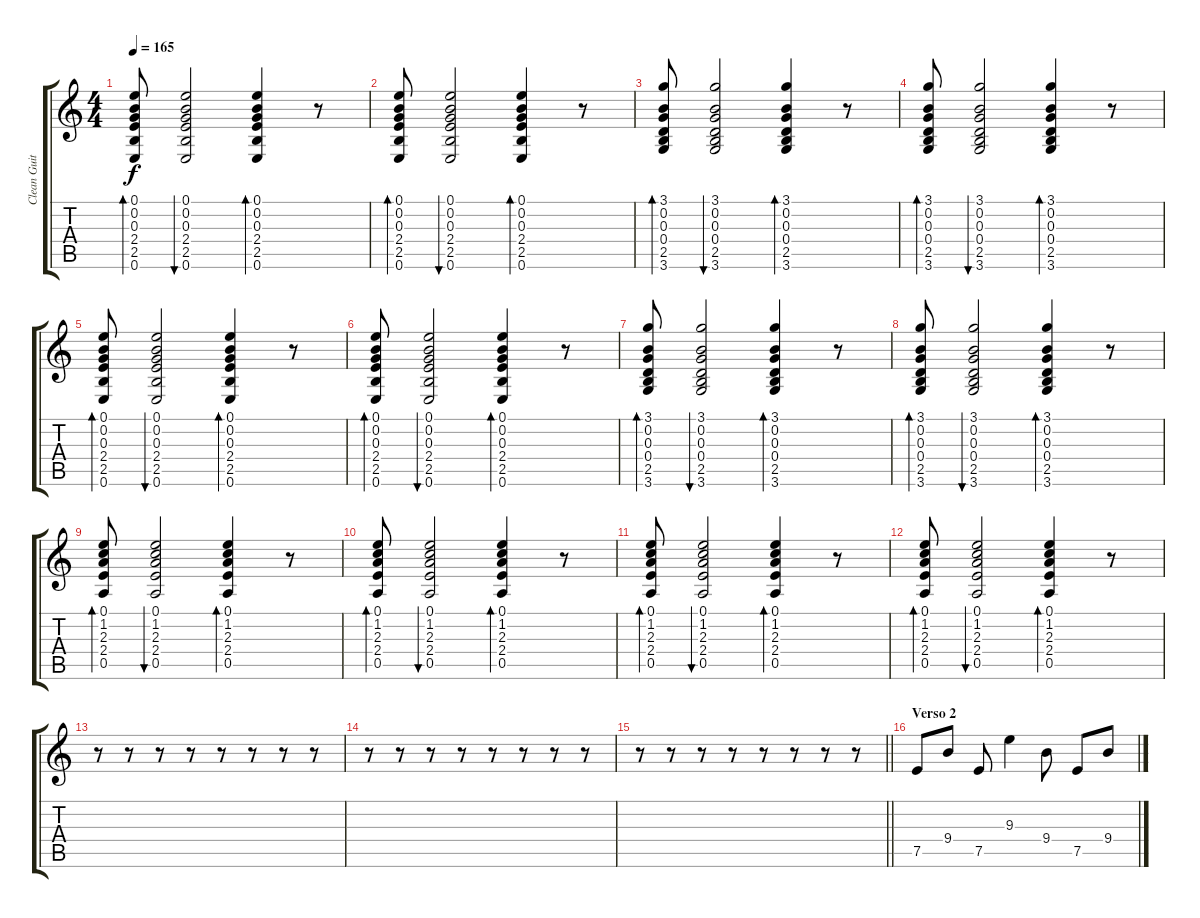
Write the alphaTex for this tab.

\track ("Clean Guitar" "Clean Guit") {instrument electricguitarclean}
\staff {score tabs}
\tuning (E4 B3 G3 D3 A2 E2) {hide}
\ts (4 4)
\tempo 165
\clef g2
\ks c
(0.1 0.2 0.3 2.4 2.5 0.6).8{bd 120 dy f} (0.1 0.2 0.3 2.4 2.5 0.6).2{bu 120} (0.1 0.2 0.3 2.4 2.5 0.6).4{bd 120} r.8 |
(0.1 0.2 0.3 2.4 2.5 0.6).8{bd 120} (0.1 0.2 0.3 2.4 2.5 0.6).2{bu 120} (0.1 0.2 0.3 2.4 2.5 0.6).4{bd 120} r.8 |
(3.1 0.2 0.3 0.4 2.5 3.6).8{bd 120} (3.1 0.2 0.3 0.4 2.5 3.6).2{bu 120} (3.1 0.2 0.3 0.4 2.5 3.6).4{bd 120} r.8 |
(3.1 0.2 0.3 0.4 2.5 3.6).8{bd 120} (3.1 0.2 0.3 0.4 2.5 3.6).2{bu 120} (3.1 0.2 0.3 0.4 2.5 3.6).4{bd 120} r.8 |
(0.1 0.2 0.3 2.4 2.5 0.6).8{bd 120} (0.1 0.2 0.3 2.4 2.5 0.6).2{bu 120} (0.1 0.2 0.3 2.4 2.5 0.6).4{bd 120} r.8 |
(0.1 0.2 0.3 2.4 2.5 0.6).8{bd 120} (0.1 0.2 0.3 2.4 2.5 0.6).2{bu 120} (0.1 0.2 0.3 2.4 2.5 0.6).4{bd 120} r.8 |
(3.1 0.2 0.3 0.4 2.5 3.6).8{bd 120} (3.1 0.2 0.3 0.4 2.5 3.6).2{bu 120} (3.1 0.2 0.3 0.4 2.5 3.6).4{bd 120} r.8 |
(3.1 0.2 0.3 0.4 2.5 3.6).8{bd 120} (3.1 0.2 0.3 0.4 2.5 3.6).2{bu 120} (3.1 0.2 0.3 0.4 2.5 3.6).4{bd 120} r.8 |
(0.1 1.2 2.3 2.4 0.5).8{bd 120} (0.1 1.2 2.3 2.4 0.5).2{bu 120} (0.1 1.2 2.3 2.4 0.5).4{bd 120} r.8 |
(0.1 1.2 2.3 2.4 0.5).8{bd 120} (0.1 1.2 2.3 2.4 0.5).2{bu 120} (0.1 1.2 2.3 2.4 0.5).4{bd 120} r.8 |
(0.1 1.2 2.3 2.4 0.5).8{bd 120} (0.1 1.2 2.3 2.4 0.5).2{bu 120} (0.1 1.2 2.3 2.4 0.5).4{bd 120} r.8 |
(0.1 1.2 2.3 2.4 0.5).8{bd 120} (0.1 1.2 2.3 2.4 0.5).2{bu 120} (0.1 1.2 2.3 2.4 0.5).4{bd 120} r.8 |
r.8 r.8 r.8 r.8 r.8 r.8 r.8 r.8 |
r.8 r.8 r.8 r.8 r.8 r.8 r.8 r.8 |
\barLineRight lightlight
r.8 r.8 r.8 r.8 r.8 r.8 r.8 r.8 |
\section ("" "Verso 2")
7.5.8 9.4.8 7.5.8 9.3.4 9.4.8 7.5.8 9.4.8
